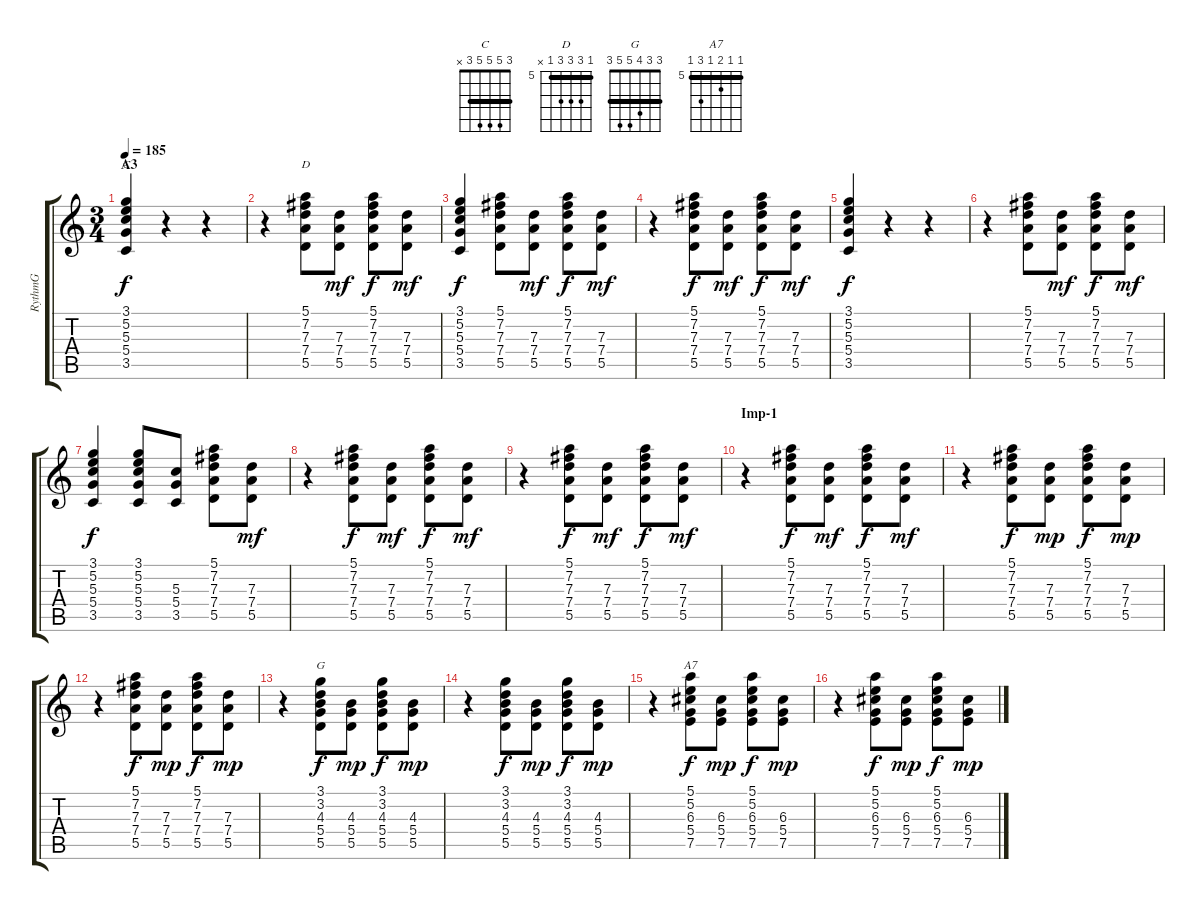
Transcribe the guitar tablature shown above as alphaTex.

\track ("RythmG" "RythmG") {instrument acousticguitarnylon}
\staff {score tabs}
\tuning (E4 B3 G3 D3 A2 E2) {hide}
\chord ("C" 3 5 5 5 3 x) {barre 3}
\chord ("D" 5 7 7 7 5 x) {firstfret 5 barre 5}
\chord ("G" 3 3 4 5 5 3) {barre 3}
\chord ("A7" 5 5 6 5 7 5) {firstfret 5 barre 5}
\ts (3 4)
\section ("" "A3")
\tempo 185
\clef g2
\ks c
(3.1 5.2 5.3 5.4 3.5).4{ch "C" dy f} r.4 r.4 |
r.4 (5.1 7.2 7.3 7.4 5.5).8{ch "D"} (7.3 7.4 5.5).8{dy mf} (5.1 7.2 7.3 7.4 5.5).8{dy f} (7.3 7.4 5.5).8{dy mf} |
(3.1 5.2 5.3 5.4 3.5).4{dy f} (5.1 7.2 7.3 7.4 5.5).8 (7.3 7.4 5.5).8{dy mf} (5.1 7.2 7.3 7.4 5.5).8{dy f} (7.3 7.4 5.5).8{dy mf} |
r.4 (5.1 7.2 7.3 7.4 5.5).8{dy f} (7.3 7.4 5.5).8{dy mf} (5.1 7.2 7.3 7.4 5.5).8{dy f} (7.3 7.4 5.5).8{dy mf} |
(3.1 5.2 5.3 5.4 3.5).4{dy f} r.4 r.4 |
r.4 (5.1 7.2 7.3 7.4 5.5).8 (7.3 7.4 5.5).8{dy mf} (5.1 7.2 7.3 7.4 5.5).8{dy f} (7.3 7.4 5.5).8{dy mf} |
(3.1 5.2 5.3 5.4 3.5).4{dy f} (3.1 5.2 5.3 5.4 3.5).8 (5.3 5.4 3.5).8 (5.1 7.2 7.3 7.4 5.5).8 (7.3 7.4 5.5).8{dy mf} |
r.4 (5.1 7.2 7.3 7.4 5.5).8{dy f} (7.3 7.4 5.5).8{dy mf} (5.1 7.2 7.3 7.4 5.5).8{dy f} (7.3 7.4 5.5).8{dy mf} |
r.4 (5.1 7.2 7.3 7.4 5.5).8{dy f} (7.3 7.4 5.5).8{dy mf} (5.1 7.2 7.3 7.4 5.5).8{dy f} (7.3 7.4 5.5).8{dy mf} |
\section ("" "Imp-1")
r.4 (5.1 7.2 7.3 7.4 5.5).8{dy f} (7.3 7.4 5.5).8{dy mf} (5.1 7.2 7.3 7.4 5.5).8{dy f} (7.3 7.4 5.5).8{dy mf} |
r.4 (5.1 7.2 7.3 7.4 5.5).8{dy f} (7.3 7.4 5.5).8{dy mp} (5.1 7.2 7.3 7.4 5.5).8{dy f} (7.3 7.4 5.5).8{dy mp} |
r.4 (5.1 7.2 7.3 7.4 5.5).8{dy f} (7.3 7.4 5.5).8{dy mp} (5.1 7.2 7.3 7.4 5.5).8{dy f} (7.3 7.4 5.5).8{dy mp} |
r.4 (3.1 3.2 4.3 5.4 5.5).8{ch "G" dy f} (4.3 5.4 5.5).8{dy mp} (3.1 3.2 4.3 5.4 5.5).8{dy f} (4.3 5.4 5.5).8{dy mp} |
r.4 (3.1 3.2 4.3 5.4 5.5).8{dy f} (4.3 5.4 5.5).8{dy mp} (3.1 3.2 4.3 5.4 5.5).8{dy f} (4.3 5.4 5.5).8{dy mp} |
r.4 (5.1 5.2 6.3 5.4 7.5).8{ch "A7" dy f} (6.3 5.4 7.5).8{dy mp} (5.1 5.2 6.3 5.4 7.5).8{dy f} (6.3 5.4 7.5).8{dy mp} |
r.4 (5.1 5.2 6.3 5.4 7.5).8{dy f} (6.3 5.4 7.5).8{dy mp} (5.1 5.2 6.3 5.4 7.5).8{dy f} (6.3 5.4 7.5).8{dy mp}
